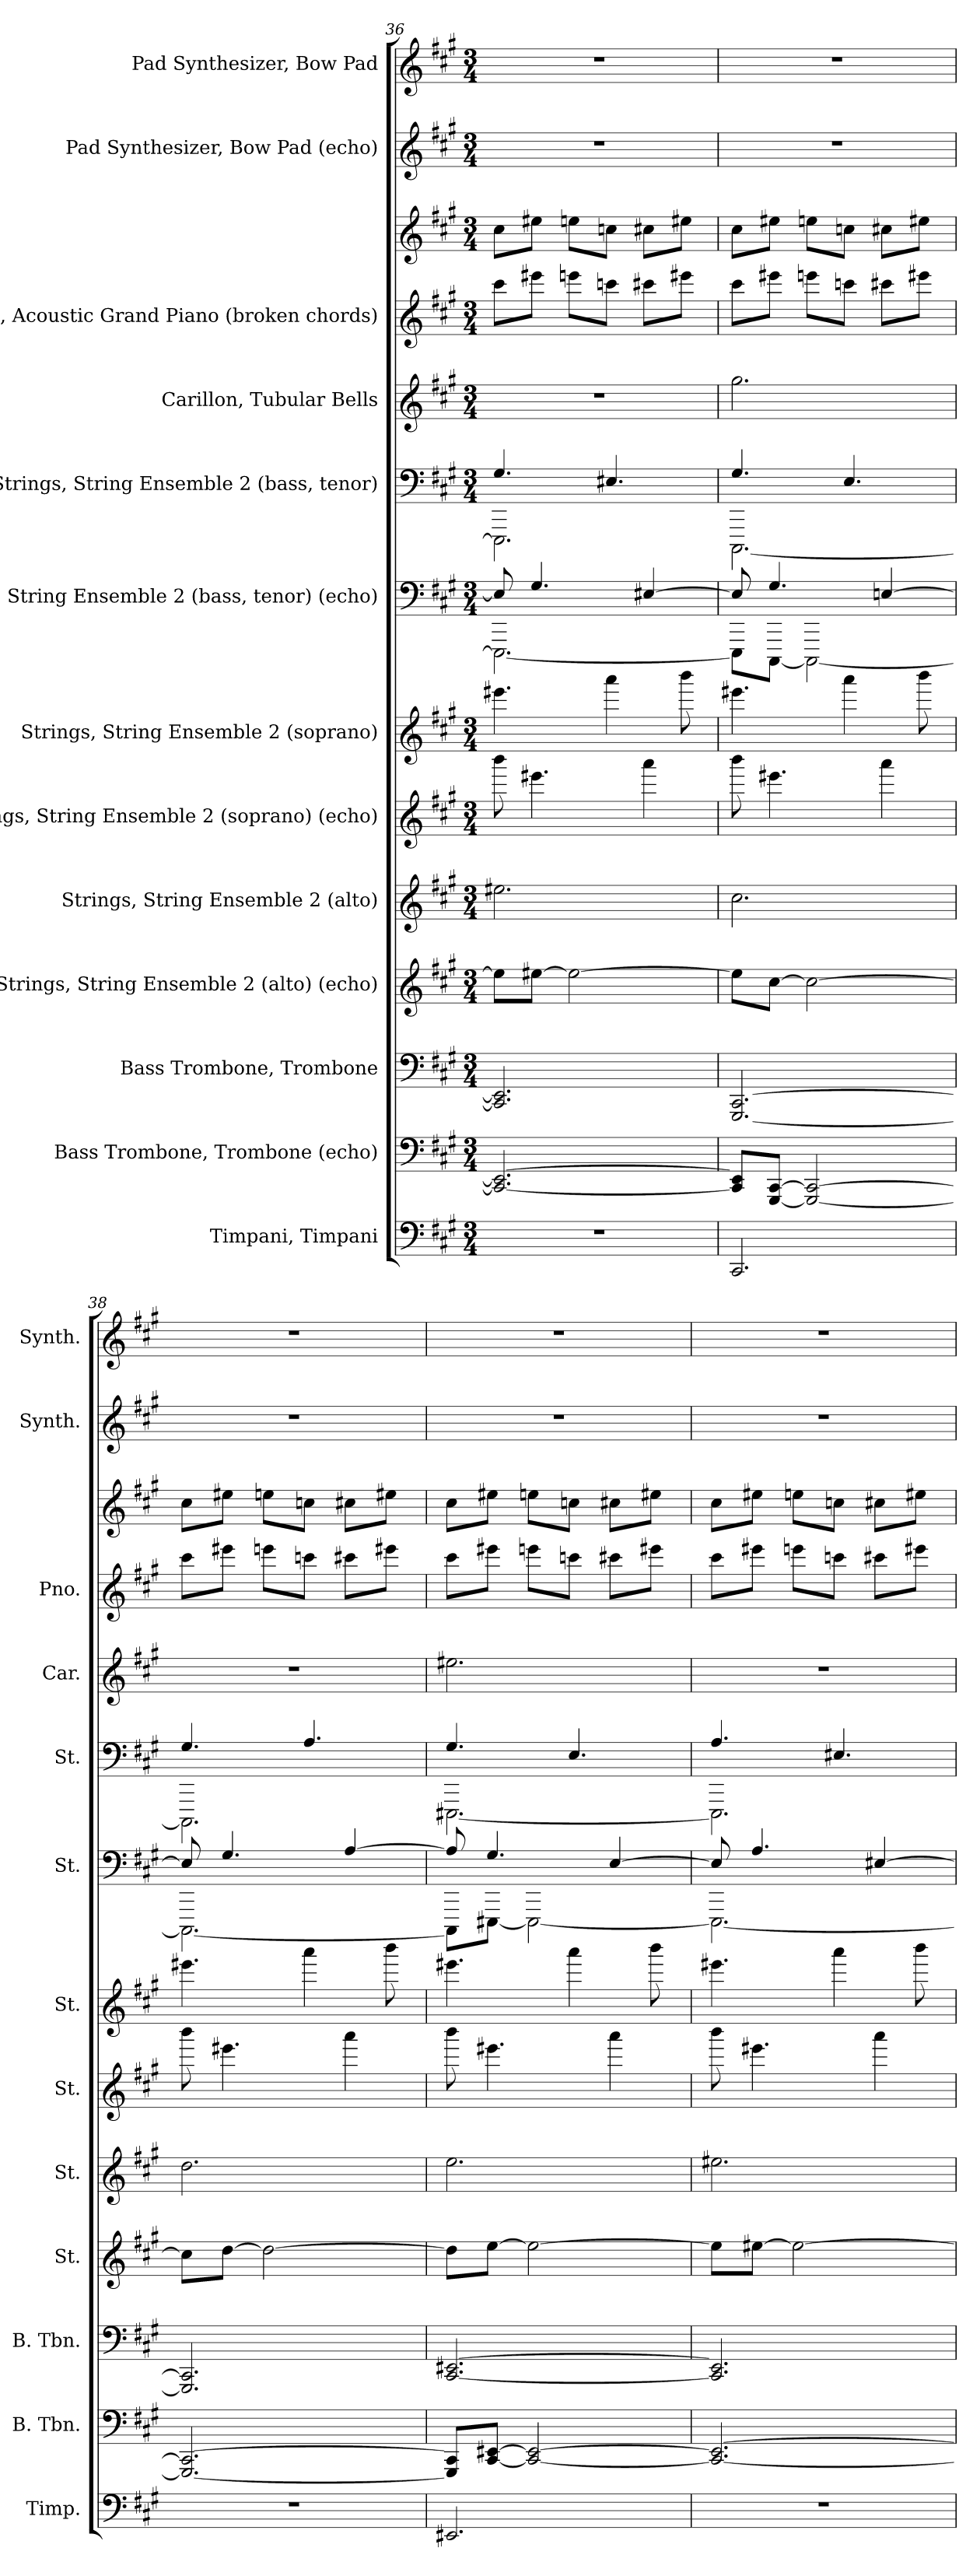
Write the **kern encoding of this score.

**kern	**kern	**kern	**kern	**kern	**kern	**kern	**kern	**kern	**kern	**kern	**kern	**kern	**kern
*part13	*part12	*part11	*part10	*part9	*part8	*part7	*part6	*part5	*part4	*part3	*part3	*part2	*part1
*staff14	*staff13	*staff12	*staff11	*staff10	*staff9	*staff8	*staff7	*staff6	*staff5	*staff4	*staff3	*staff2	*staff1
*I"Timpani, Timpani	*I"Bass Trombone, Trombone (echo)	*I"Bass Trombone, Trombone	*I"Strings, String Ensemble 2 (alto) (echo)	*I"Strings, String Ensemble 2 (alto)	*I"Strings, String Ensemble 2 (soprano) (echo)	*I"Strings, String Ensemble 2 (soprano)	*I"Strings, String Ensemble 2 (bass, tenor) (echo)	*I"Strings, String Ensemble 2 (bass, tenor)	*I"Carillon, Tubular Bells	*I"Piano, Acoustic Grand Piano (broken chords)	*	*I"Pad Synthesizer, Bow Pad (echo)	*I"Pad Synthesizer, Bow Pad
*I'Timp.	*I'B. Tbn.	*I'B. Tbn.	*I'St.	*I'St.	*I'St.	*I'St.	*I'St.	*I'St.	*I'Car.	*I'Pno.	*	*I'Synth.	*I'Synth.
!!LO:PB:g=z
*clefF4	*clefF4	*clefF4	*clefG2	*clefG2	*clefG2	*clefG2	*clefF4	*clefF4	*clefG2	*clefG2	*clefG2	*clefG2	*clefG2
*k[f#c#g#]	*k[f#c#g#]	*k[f#c#g#]	*k[f#c#g#]	*k[f#c#g#]	*k[f#c#g#]	*k[f#c#g#]	*k[f#c#g#]	*k[f#c#g#]	*k[f#c#g#]	*k[f#c#g#]	*k[f#c#g#]	*k[f#c#g#]	*k[f#c#g#]
*M3/4	*M3/4	*M3/4	*M3/4	*M3/4	*M3/4	*M3/4	*M3/4	*M3/4	*M3/4	*M3/4	*M3/4	*M3/4	*M3/4
=36	=36	=36	=36	=36	=36	=36	=36	=36	=36	=36	=36	=36	=36
*	*	*	*	*	*	*	*^	*^	*	*	*	*	*
2.r	2.CC#/_ 2.EE#/_	2.CC#/] 2.EE#/]	8ee\L]	2.ee#X\	8bbb\	4.eee#X\	8E/]	2.EEE#\_	4.G#/	2.EEE#\]	2.r	8ccc#\L	8cc#\L	2.r	2.r
.	.	.	[8ee#X\J	.	4.eee#X\	.	4.G#/	.	.	.	.	8eee#X\J	8ee#X\J	.	.
.	.	.	2ee#\_	.	.	.	.	.	.	.	.	8eeen\L	8een\L	.	.
.	.	.	.	.	.	4aaa\	.	.	4.E#X/	.	.	8cccn\J	8ccn\J	.	.
.	.	.	.	.	4aaa\	.	[4E#X/	.	.	.	.	8ccc#X\L	8cc#X\L	.	.
.	.	.	.	.	.	8bbb\	.	.	.	.	.	8eee#X\J	8ee#X\J	.	.
=37	=37	=37	=37	=37	=37	=37	=37	=37	=37	=37	=37	=37	=37	=37	=37
2.CC#/	8CC#/] 8EE#/]L	[2.GGG#/ [2.CC#/	8ee#\L]	2.cc#\	8bbb\	4.eee#X\	8E#/]	8EEE#\L]	4.G#/	[2.CCC#\	2.gg#\	8ccc#\L	8cc#\L	2.r	2.r
.	[8GGG#/ [8CC#/J	.	[8cc#\J	.	4.eee#X\	.	4.G#/	[8CCC#\J	.	.	.	8eee#X\J	8ee#X\J	.	.
.	2GGG#/_ 2CC#/_	.	2cc#\_	.	.	.	.	2CCC#\_	.	.	.	8eeen\L	8een\L	.	.
.	.	.	.	.	.	4aaa\	.	.	4.E/	.	.	8cccn\J	8ccn\J	.	.
.	.	.	.	.	4aaa\	.	[4En/	.	.	.	.	8ccc#X\L	8cc#X\L	.	.
.	.	.	.	.	.	8bbb\	.	.	.	.	.	8eee#X\J	8ee#X\J	.	.
=38	=38	=38	=38	=38	=38	=38	=38	=38	=38	=38	=38	=38	=38	=38	=38
2.r	2.GGG#/_ 2.CC#/_	2.GGG#/] 2.CC#/]	8cc#\L]	2.dd\	8bbb\	4.eee#X\	8E/]	2.CCC#\_	4.G#/	2.CCC#\]	2.r	8ccc#\L	8cc#\L	2.r	2.r
.	.	.	[8dd\J	.	4.eee#X\	.	4.G#/	.	.	.	.	8eee#X\J	8ee#X\J	.	.
.	.	.	2dd\_	.	.	.	.	.	.	.	.	8eeen\L	8een\L	.	.
.	.	.	.	.	.	4aaa\	.	.	4.A/	.	.	8cccn\J	8ccn\J	.	.
.	.	.	.	.	4aaa\	.	[4A/	.	.	.	.	8ccc#X\L	8cc#X\L	.	.
.	.	.	.	.	.	8bbb\	.	.	.	.	.	8eee#X\J	8ee#X\J	.	.
!!LO:PB:g=z
=39	=39	=39	=39	=39	=39	=39	=39	=39	=39	=39	=39	=39	=39	=39	=39
2.EE#X/	8GGG#/] 8CC#/]L	[2.CC#/ [2.EE#X/	8dd\L]	2.ee\	8bbb\	4.eee#X\	8A/]	8CCC#\L]	4.G#/	[2.EEE#X\	2.ee#X\	8ccc#\L	8cc#\L	2.r	2.r
.	[8CC#/ [8EE#X/J	.	[8ee\J	.	4.eee#X\	.	4.G#/	[8EEE#X\J	.	.	.	8eee#X\J	8ee#X\J	.	.
.	2CC#/_ 2EE#/_	.	2ee\_	.	.	.	.	2EEE#\_	.	.	.	8eeen\L	8een\L	.	.
.	.	.	.	.	.	4aaa\	.	.	4.E/	.	.	8cccn\J	8ccn\J	.	.
.	.	.	.	.	4aaa\	.	[4E/	.	.	.	.	8ccc#X\L	8cc#X\L	.	.
.	.	.	.	.	.	8bbb\	.	.	.	.	.	8eee#X\J	8ee#X\J	.	.
=40	=40	=40	=40	=40	=40	=40	=40	=40	=40	=40	=40	=40	=40	=40	=40
2.r	2.CC#/_ 2.EE#/_	2.CC#/] 2.EE#/]	8ee\L]	2.ee#X\	8bbb\	4.eee#X\	8E/]	2.EEE#\_	4.A/	2.EEE#\]	2.r	8ccc#\L	8cc#\L	2.r	2.r
.	.	.	[8ee#X\J	.	4.eee#X\	.	4.A/	.	.	.	.	8eee#X\J	8ee#X\J	.	.
.	.	.	2ee#\_	.	.	.	.	.	.	.	.	8eeen\L	8een\L	.	.
.	.	.	.	.	.	4aaa\	.	.	4.E#X/	.	.	8cccn\J	8ccn\J	.	.
.	.	.	.	.	4aaa\	.	[4E#X/	.	.	.	.	8ccc#X\L	8cc#X\L	.	.
.	.	.	.	.	.	8bbb\	.	.	.	.	.	8eee#X\J	8ee#X\J	.	.
*	*	*	*	*	*	*	*v	*v	*	*	*	*	*	*	*
*	*	*	*	*	*	*	*	*v	*v	*	*	*	*	*
=	=	=	=	=	=	=	=	=	=	=	=	=	=
*-	*-	*-	*-	*-	*-	*-	*-	*-	*-	*-	*-	*-	*-
